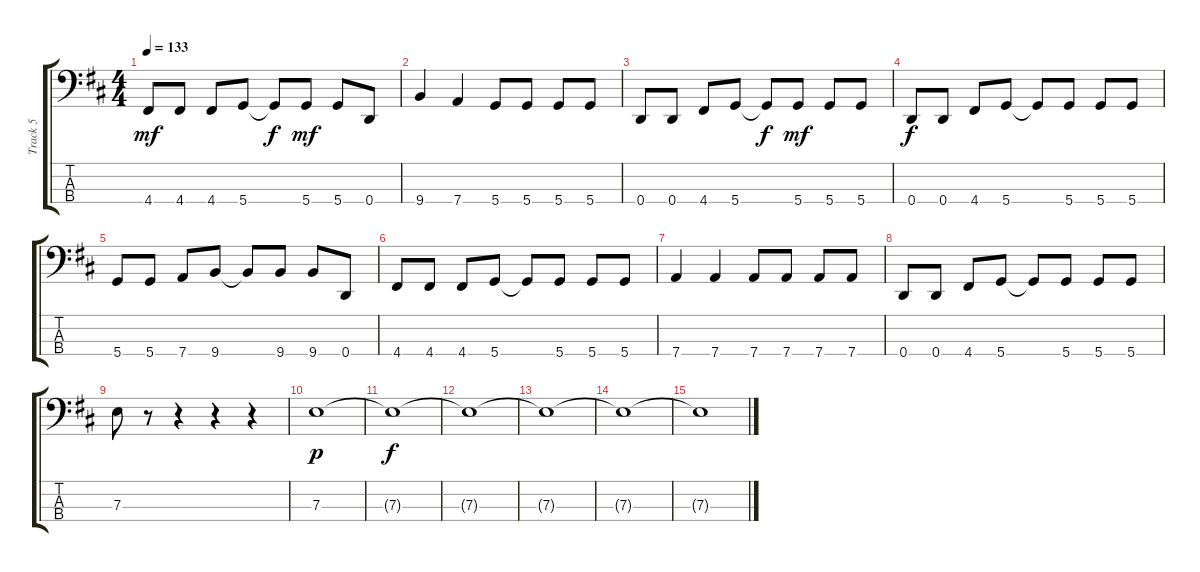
\track ("Track 5" "Track 5") {instrument electricbasspick}
\staff {score tabs}
\tuning (G2 D2 A1 D1) {hide}
\ts (4 4)
\tempo 133
\clef f4
\ks d
4.4.8{dy mf} 4.4.8 4.4.8 5.4.8 5.4{t}.8{dy f} 5.4.8{dy mf} 5.4.8 0.4.8 |
9.4.4 7.4.4 5.4.8 5.4.8 5.4.8 5.4.8 |
0.4.8 0.4.8 4.4.8 5.4.8 5.4{t}.8{dy f} 5.4.8{dy mf} 5.4.8 5.4.8 |
0.4.8{dy f} 0.4.8 4.4.8 5.4.8 5.4{t}.8 5.4.8 5.4.8 5.4.8 |
5.4.8 5.4.8 7.4.8 9.4.8 9.4{t}.8 9.4.8 9.4.8 0.4.8 |
4.4.8 4.4.8 4.4.8 5.4.8 5.4{t}.8 5.4.8 5.4.8 5.4.8 |
7.4.4 7.4.4 7.4.8 7.4.8 7.4.8 7.4.8 |
0.4.8 0.4.8 4.4.8 5.4.8 5.4{t}.8 5.4.8 5.4.8 5.4.8 |
7.3.8 r.8 r.4 r.4 r.4 |
7.3.1{dy p} |
7.3{t}.1{dy f} |
7.3{t}.1 |
7.3{t}.1 |
7.3{t}.1 |
7.3{t}.1
